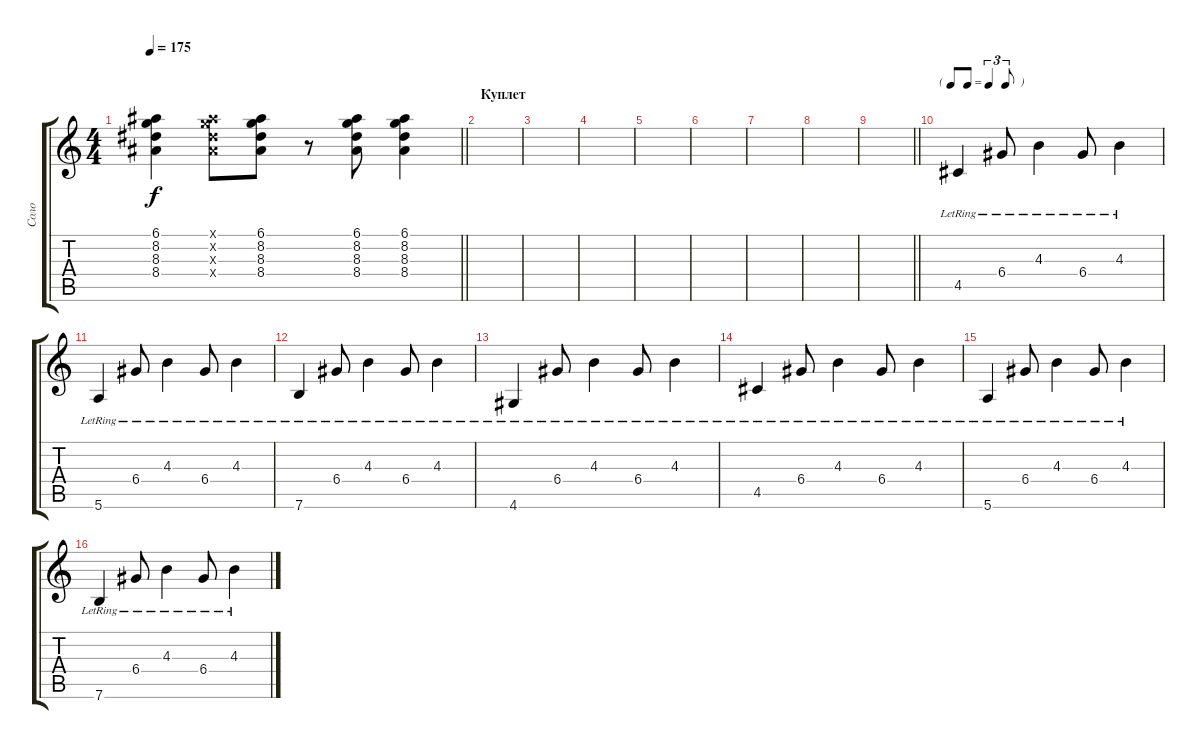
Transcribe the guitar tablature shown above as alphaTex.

\track ("Соло" "Соло") {instrument overdrivenguitar}
\staff {score tabs}
\tuning (E4 B3 G3 D3 A2 E2) {hide}
\ts (4 4)
\tempo 175
\clef g2
\barLineRight lightlight
\ks c
(6.1 8.2 8.3 8.4).4{dy f} (6.1{x} 8.2{x} 8.3{x} 8.4{x}).8 (6.1 8.2 8.3 8.4).8 r.8 (6.1 8.2 8.3 8.4).8 (6.1 8.2 8.3 8.4).4 |
\section ("" "Куплет")
|
|
|
|
|
|
|
\barLineRight lightlight
|
\tf triplet8th
\section ("" " ")
4.5{lr}.4 6.4{lr}.8 4.3{lr}.4 6.4{lr}.8 4.3{lr}.4 |
5.6{lr}.4 6.4{lr}.8 4.3{lr}.4 6.4{lr}.8 4.3{lr}.4 |
7.6{lr}.4 6.4{lr}.8 4.3{lr}.4 6.4{lr}.8 4.3{lr}.4 |
4.6{lr}.4 6.4{lr}.8 4.3{lr}.4 6.4{lr}.8 4.3{lr}.4 |
4.5{lr}.4 6.4{lr}.8 4.3{lr}.4 6.4{lr}.8 4.3{lr}.4 |
5.6{lr}.4 6.4{lr}.8 4.3{lr}.4 6.4{lr}.8 4.3{lr}.4 |
7.6{lr}.4 6.4{lr}.8 4.3{lr}.4 6.4{lr}.8 4.3{lr}.4
